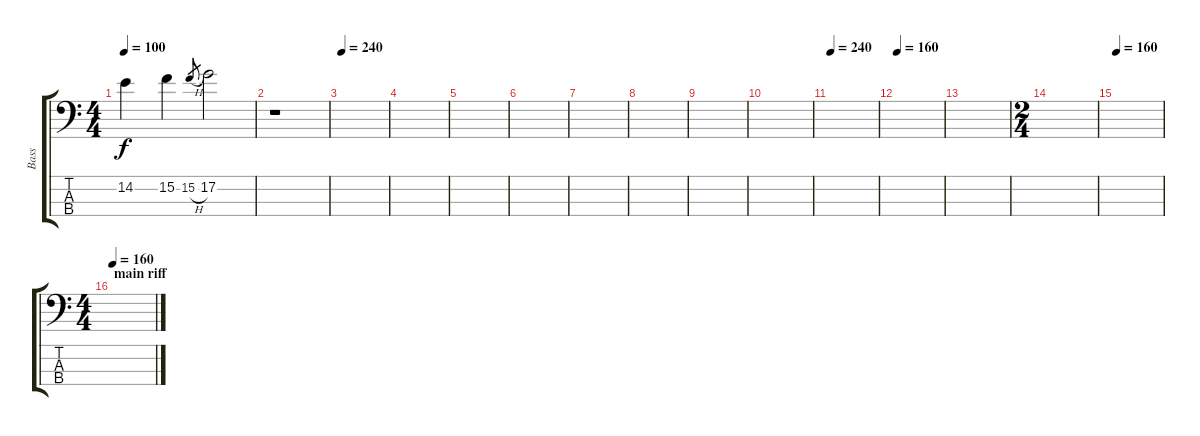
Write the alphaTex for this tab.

\track ("Bass" "Bass") {instrument electricbasspick}
\staff {score tabs}
\tuning (G2 D2 A1 E1) {hide}
\ts (4 4)
\tempo 100
\clef f4
\ks c
14.2.4{dy f} 15.2.4 15.2{h}.8{gr} 17.2.2 |
r.1 |
\tempo 240
|
|
|
|
|
|
|
|
\tempo 240
|
\tempo 160
|
|
\ts (2 4)
|
\tempo 160
|
\ts (4 4)
\section ("" "main riff")
\tempo 160
